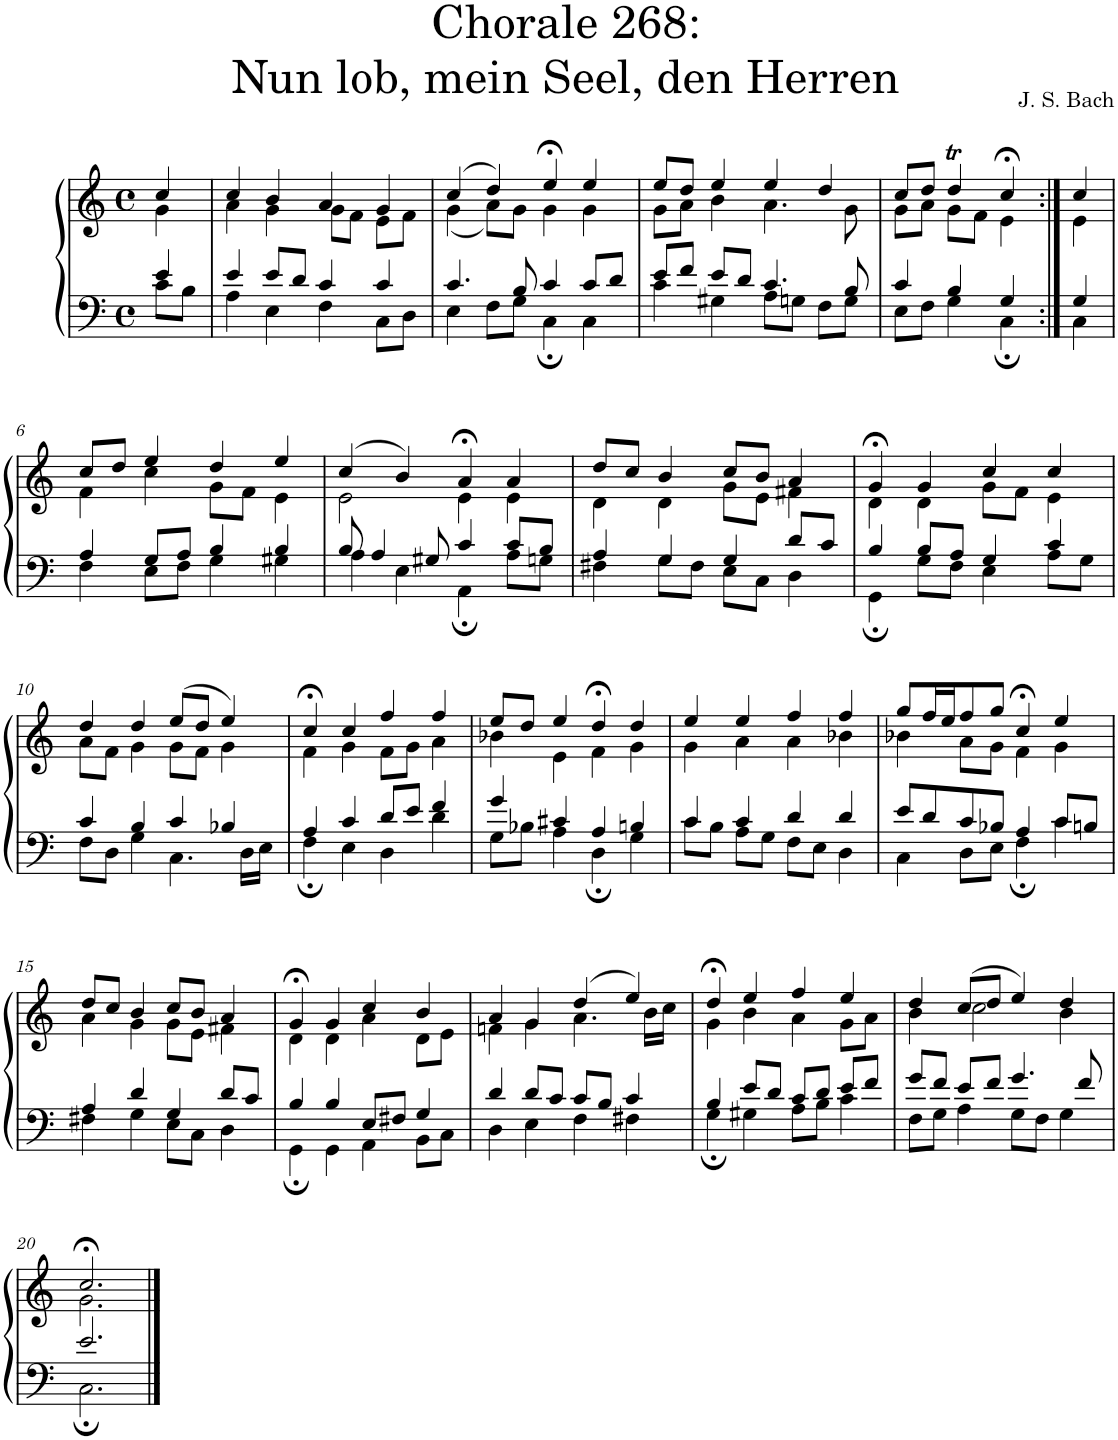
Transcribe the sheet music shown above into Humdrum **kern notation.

**kern	**kern
*part1	*part1
*staff2	*staff1
*I"S,A	*
*clefF4	*clefG2
*k[]	*k[]
*M4/4	*M4/4
*met(c)	*met(c)
=	=
*^	*^
4e/	8c\L	4cc/	4g\
.	8B\J	.	.
=1	=1	=1	=1
4e/	4A\	4cc/	4a\
8e/L	4E\	4b/	4g\
8d/J	.	.	.
4c/	4F\	4a/	8g\L
.	.	.	8f\J
4c/	8C\L	4g/	8e\L
.	8D\J	.	8f\J
=2	=2	=2	=2
4.c/	4E\	(>4cc/	(<4g\
.	8F\L	4dd/)	8a\L)
8B/	8G\J	.	8g\J
4c/	4C;\	4ee;</	4g\
8c/L	4C\	4ee/	4g\
8d/J	.	.	.
=3	=3	=3	=3
8e/L	4c\	8ee/L	8g\L
8f/J	.	8dd/J	8a\J
8e/L	4G#X\	4ee/	4b\
8d/J	.	.	.
4.c/	8A\L	4ee/	4.a\
.	8Gn\J	.	.
.	8F\L	4dd/	.
8B/	8G\J	.	8g\
=421	=421	=421	=421
4c/	8E\L	8cc/L	8g\L
.	8F\J	8dd/J	8a\J
4B/	4G\	4dd>/	8g\L
.	.	.	8f\J
4G/	4C;\	4cc;</	4e\
=422:|!	=422:|!	=422:|!	=422:|!
4G/	4C\	4cc/	4e\
!!LO:LB:g=z	!!
=6	=6	=6	=6
4A/	4F\	8cc/L	4f\
.	.	8dd/J	.
8G/L	8E\L	4ee/	4cc\
8A/J	8F\J	.	.
4B/	4G\	4dd/	8g\L
.	.	.	8f\J
4B/	4G#X\	4ee/	4e\
=7	=7	=7	=7
8B/	4A\	(>4cc/	2e\
4A/	.	.	.
.	4E\	4b/)	.
8G#X/	.	.	.
4c/	4AA;\	4a;</	4e\
8c/L	8A\L	4a/	4e\
8B/J	8Gn\J	.	.
=8	=8	=8	=8
4A/	4F#X\	8dd/L	4d\
.	.	8cc/J	.
4G/	8G\L	4b/	4d\
.	8F#\J	.	.
4G/	8E\L	8cc/L	8g\L
.	8C\J	8b/J	8e\J
8d/L	4D\	4a/	4f#X\
8c/J	.	.	.
=9	=9	=9	=9
4B/	4GG;\	4g;</	4d\
8B/L	8G\L	4g/	4d\
8A/J	8F\J	.	.
4G/	4E\	4cc/	8g\L
.	.	.	8f\J
4c/	8A\L	4cc/	4e\
.	8G\J	.	.
!!LO:LB:g=z	!!
=10	=10	=10	=10
4c/	8F\L	4dd/	8a\L
.	8D\J	.	8f\J
4B/	4G\	4dd/	4g\
4c/	4.C\	(>8ee/L	8g\L
.	.	8dd/J	8f\J
4B-X/	.	4ee/)	4g\
.	16D\LL	.	.
.	16E\JJ	.	.
=11	=11	=11	=11
4A/	4F;\	4cc;</	4f\
4c/	4E\	4cc/	4g\
8d/L	4D\	4ff/	8f\L
8e/J	.	.	8g\J
4f/	4d\	4ff/	4a\
=12	=12	=12	=12
4g/	8G\L	8ee/L	4b-X\
.	8B-X\J	8dd/J	.
4c#X/	4A\	4ee/	4e\
4A/	4D;\	4dd;</	4f\
4Bn/	4G\	4dd/	4g\
=13	=13	=13	=13
4c/	8c\L	4ee/	4g\
.	8B\J	.	.
4c/	8A\L	4ee/	4a\
.	8G\J	.	.
4d/	8F\L	4ff/	4a\
.	8E\J	.	.
4d/	4D\	4ff/	4b-X\
=14	=14	=14	=14
8e/L	4C\	8gg/L	4b-X\
8d/	.	16ff/L	.
.	.	16ee/J	.
8c/	8D\L	8ff/	8a\L
8B-X/J	8E\J	8gg/J	8g\J
4A/	4F;\	4cc;</	4f\
8c/L	4c\	4ee/	4g\
8Bn/J	.	.	.
!!LO:LB:g=z	!!
=15	=15	=15	=15
4A/	4F#X\	8dd/L	4a\
.	.	8cc/J	.
4d/	4G\	4b/	4g\
4G/	8E\L	8cc/L	8g\L
.	8C\J	8b/J	8e\J
8d/L	4D\	4a/	4f#X\
8c/J	.	.	.
=16	=16	=16	=16
4B/	4GG;\	4g;</	4d\
4B/	4GG\	4g/	4d\
8E/L	4AA\	4cc/	4a\
8F#X/J	.	.	.
4G/	8BB\L	4b/	8d\L
.	8C\J	.	8e\J
=17	=17	=17	=17
4d/	4D\	4a/	4fn\
8d/L	4E\	4g/	4g\
8c/J	.	.	.
8c/L	4F\	(>4dd/	4.a\
8B/J	.	.	.
4c/	4F#X\	4ee/)	.
.	.	.	16b\LL
.	.	.	16cc\JJ
=18	=18	=18	=18
4B/	4G;\	4dd;</	4g\
8e/L	4G#X\	4ee/	4b\
8d/J	.	.	.
8c/L	8A\L	4ff/	4a\
8d/J	8B\J	.	.
8e/L	4c\	4ee/	8g\L
8f/J	.	.	8a\J
=19	=19	=19	=19
8g/L	8F\L	4dd/	4b\
8f/J	8G\J	.	.
8e/L	4A\	(>8cc/L	2cc\
8f/J	.	8dd/J	.
4.g/	8G\L	4ee/)	.
.	8F\J	.	.
.	4G\	4dd/	4b\
8f/	.	.	.
!!LO:LB:g=z	!!
=20	=20	=20	=20
2.e/	2.C;\	2.cc;</	2.g\
*v	*v	*	*
*	*v	*v
==	==
*-	*-
